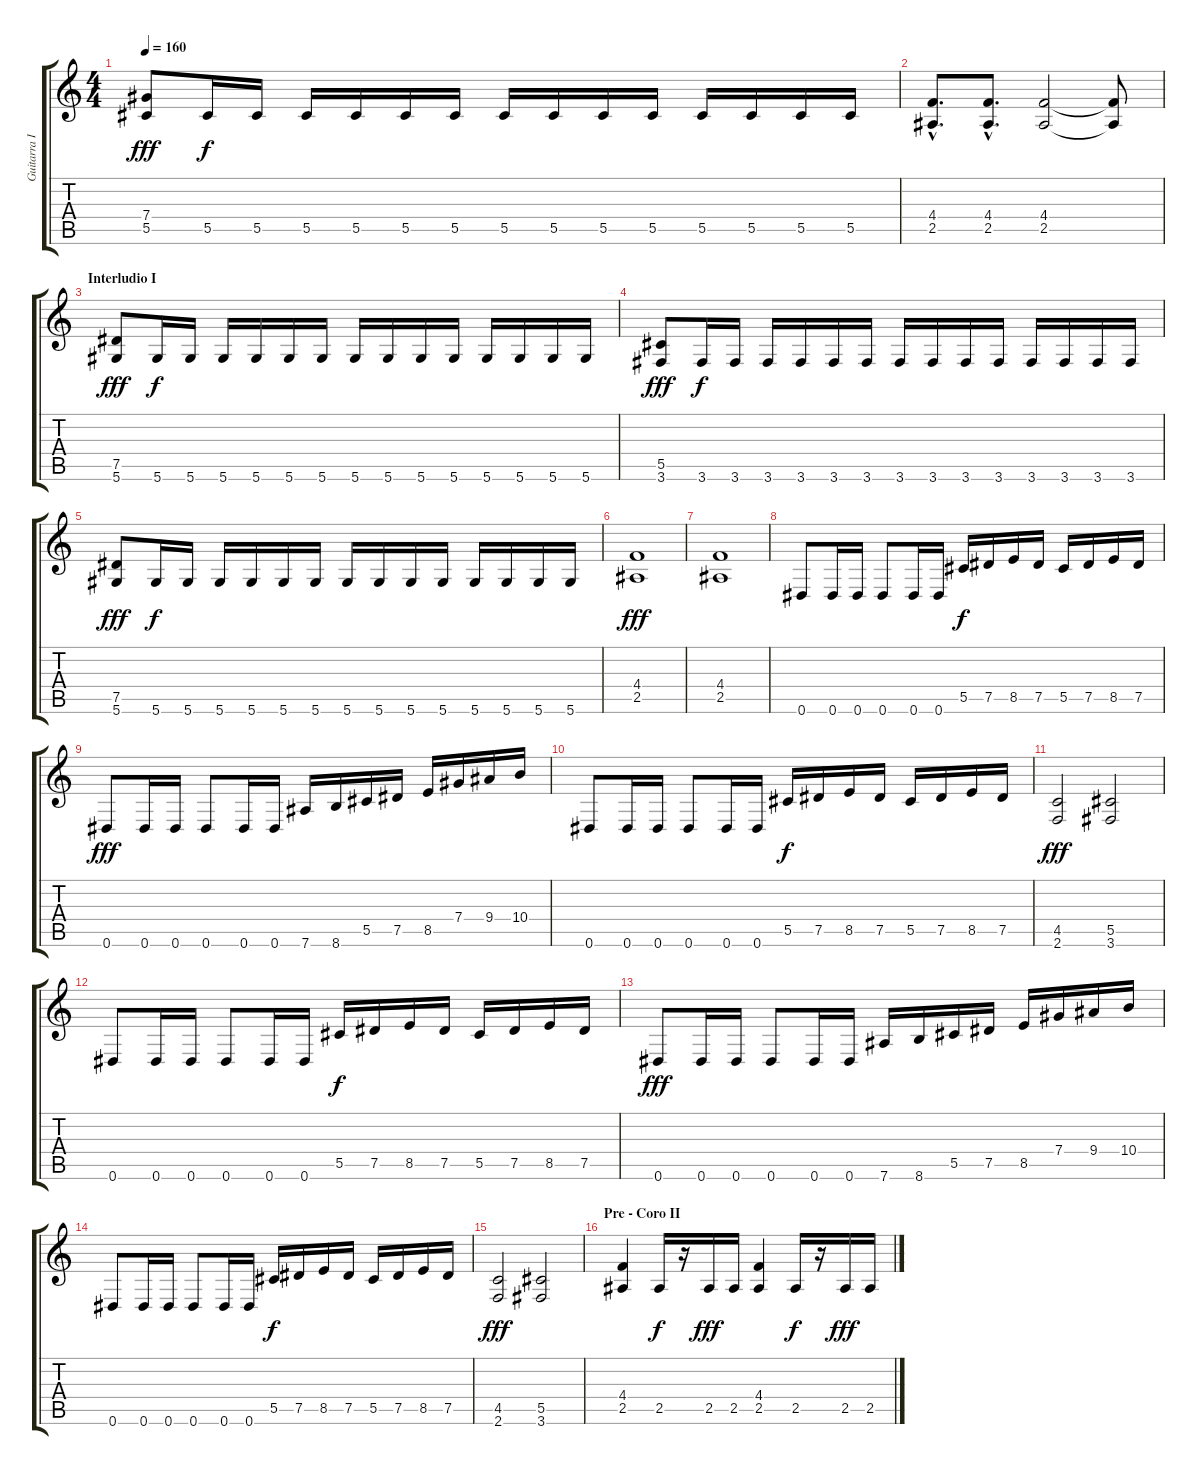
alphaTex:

\track ("Guitarra II" "Guitarra I") {instrument distortionguitar}
\staff {score tabs}
\tuning (Eb4 Bb3 Gb3 Db3 Ab2 Eb2) {hide}
\ts (4 4)
\tempo 160
\clef g2
\ks c
(7.4 5.5).8{dy fff} 5.5.16{dy f} 5.5.16 5.5.16 5.5.16 5.5.16 5.5.16 5.5.16 5.5.16 5.5.16 5.5.16 5.5.16 5.5.16 5.5.16 5.5.16 |
(4.4{hac} 2.5{hac}).8{d} (4.4{hac} 2.5{hac}).8{d} (4.4 2.5).2 (4.4{t} 2.5{t}).8 |
\section ("" "Interludio I")
(7.5 5.6).8{dy fff} 5.6.16{dy f} 5.6.16 5.6.16 5.6.16 5.6.16 5.6.16 5.6.16 5.6.16 5.6.16 5.6.16 5.6.16 5.6.16 5.6.16 5.6.16 |
(5.5 3.6).8{dy fff} 3.6.16{dy f} 3.6.16 3.6.16 3.6.16 3.6.16 3.6.16 3.6.16 3.6.16 3.6.16 3.6.16 3.6.16 3.6.16 3.6.16 3.6.16 |
(7.5 5.6).8{dy fff} 5.6.16{dy f} 5.6.16 5.6.16 5.6.16 5.6.16 5.6.16 5.6.16 5.6.16 5.6.16 5.6.16 5.6.16 5.6.16 5.6.16 5.6.16 |
(4.4 2.5).1{dy fff} |
(4.4 2.5).1 |
0.6.8 0.6.16 0.6.16 0.6.8 0.6.16 0.6.16 5.5.16{dy f} 7.5.16 8.5.16 7.5.16 5.5.16 7.5.16 8.5.16 7.5.16 |
0.6.8{dy fff} 0.6.16 0.6.16 0.6.8 0.6.16 0.6.16 7.6.16 8.6.16 5.5.16 7.5.16 8.5.16 7.4.16 9.4.16 10.4.16 |
0.6.8 0.6.16 0.6.16 0.6.8 0.6.16 0.6.16 5.5.16{dy f} 7.5.16 8.5.16 7.5.16 5.5.16 7.5.16 8.5.16 7.5.16 |
(4.5 2.6).2{dy fff} (5.5 3.6).2 |
0.6.8 0.6.16 0.6.16 0.6.8 0.6.16 0.6.16 5.5.16{dy f} 7.5.16 8.5.16 7.5.16 5.5.16 7.5.16 8.5.16 7.5.16 |
0.6.8{dy fff} 0.6.16 0.6.16 0.6.8 0.6.16 0.6.16 7.6.16 8.6.16 5.5.16 7.5.16 8.5.16 7.4.16 9.4.16 10.4.16 |
0.6.8 0.6.16 0.6.16 0.6.8 0.6.16 0.6.16 5.5.16{dy f} 7.5.16 8.5.16 7.5.16 5.5.16 7.5.16 8.5.16 7.5.16 |
(4.5 2.6).2{dy fff} (5.5 3.6).2 |
\section ("" "Pre - Coro II")
(4.4 2.5).4 2.5.16{dy f} r.16 2.5.16{dy fff} 2.5.16 (4.4 2.5).4 2.5.16{dy f} r.16 2.5.16{dy fff} 2.5.16
